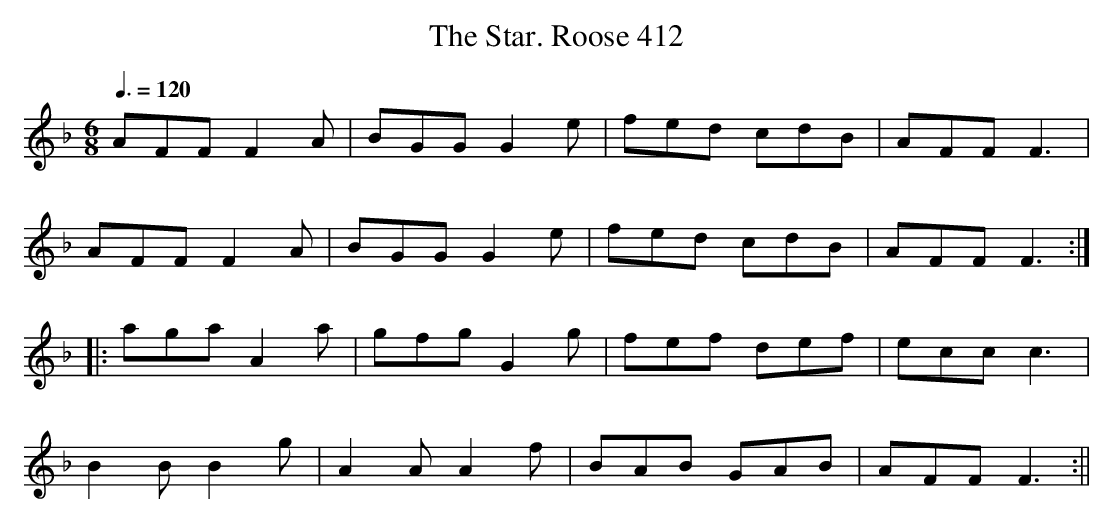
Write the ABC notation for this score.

X:1
T:Star. Roose 412, The
M:6/8
L:1/8
Q:3/8=120
K:F
AFF F2A |  BGG G2 e |  fed cdB |  AFF F3 |
AFF F2A |  BGG G2 e |  fed cdB |  AFF F3:|
|:aga A2a |gfg G2g |  fef def |  ecc c3 |
B2B B2g |  A2 A A2 f |  BAB GAB |  AFF F3 :||
